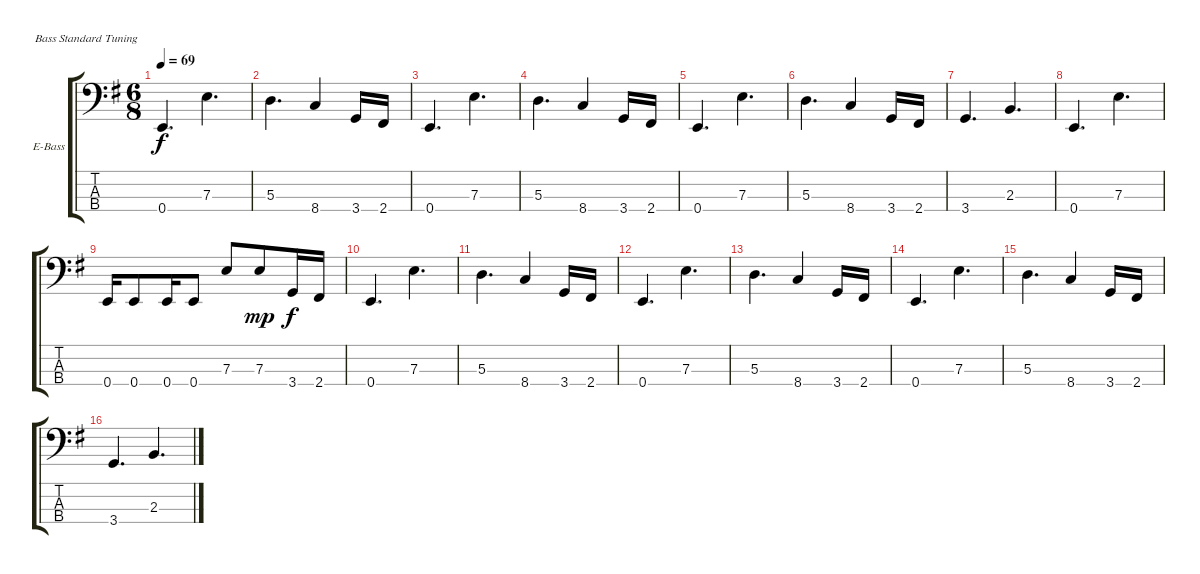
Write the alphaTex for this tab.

\bracketExtendMode groupsimilarinstruments
\firstSystemTrackNameOrientation horizontal
\otherSystemsTrackNameOrientation horizontal
\track ("E-Bass" "E-Bass") {instrument fretlessbass}
\staff {score tabs}
\tuning (G2 D2 A1 E1)
\ts (6 8)
\tempo 69
\clef f4
\ks g
0.4.4{d dy f} 7.3.4{d} |
5.3.4{d} 8.4.4 3.4.16 2.4.16 |
0.4.4{d} 7.3.4{d} |
5.3.4{d} 8.4.4 3.4.16 2.4.16 |
0.4.4{d} 7.3.4{d} |
5.3.4{d} 8.4.4 3.4.16 2.4.16 |
3.4.4{d} 2.3.4{d} |
0.4.4{d} 7.3.4{d} |
0.4.16 0.4.8 0.4.16 0.4.8 7.3.8 7.3.8{dy mp} 3.4.16{dy f} 2.4.16 |
0.4.4{d} 7.3.4{d} |
5.3.4{d} 8.4.4 3.4.16 2.4.16 |
0.4.4{d} 7.3.4{d} |
5.3.4{d} 8.4.4 3.4.16 2.4.16 |
0.4.4{d} 7.3.4{d} |
5.3.4{d} 8.4.4 3.4.16 2.4.16 |
3.4.4{d} 2.3.4{d}
